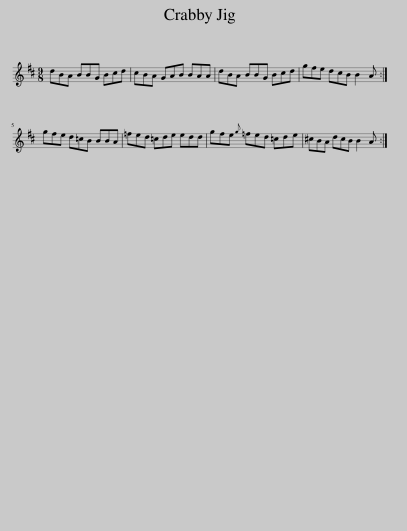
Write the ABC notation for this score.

X:1
L:1/8
M:9/8
I:linebreak $
K:D
V:1 treble
V:1
 dBA BBG Bcd | cBA GAB BAA | dBA BBG Bcd | gfe dcB B2 A :|$ gfe d=cB BBA | %5
 =fed =cde edd | gfe{g} =fed =cde | ^cBA dcB B2 A :| %8
